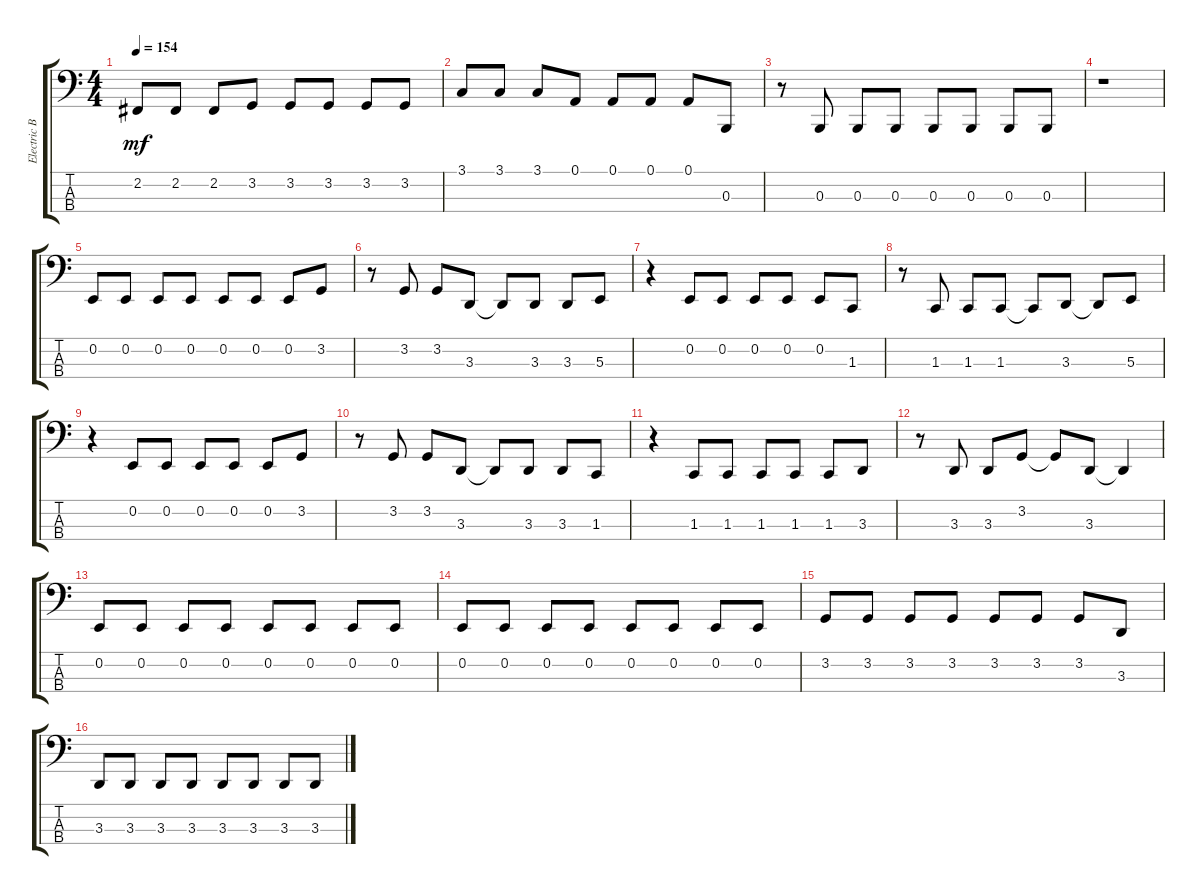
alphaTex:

\track ("Electric Bass" "Electric B") {instrument electricbassfinger}
\staff {score tabs}
\tuning (A1 E1 B0 E0) {hide}
\ts (4 4)
\tempo 154
\clef f4
\ks c
2.2.8{dy mf} 2.2.8 2.2.8 3.2.8 3.2.8 3.2.8 3.2.8 3.2.8 |
3.1.8 3.1.8 3.1.8 0.1.8 0.1.8 0.1.8 0.1.8 0.3.8 |
r.8 0.3.8 0.3.8 0.3.8 0.3.8 0.3.8 0.3.8 0.3.8 |
r.1 |
0.2.8 0.2.8 0.2.8 0.2.8 0.2.8 0.2.8 0.2.8 3.2.8 |
r.8 3.2.8 3.2.8 3.3.8 3.3{t}.8 3.3.8 3.3.8 5.3.8 |
r.4 0.2.8 0.2.8 0.2.8 0.2.8 0.2.8 1.3.8 |
r.8 1.3.8 1.3.8 1.3.8 1.3{t}.8 3.3.8 3.3{t}.8 5.3.8 |
r.4 0.2.8 0.2.8 0.2.8 0.2.8 0.2.8 3.2.8 |
r.8 3.2.8 3.2.8 3.3.8 3.3{t}.8 3.3.8 3.3.8 1.3.8 |
r.4 1.3.8 1.3.8 1.3.8 1.3.8 1.3.8 3.3.8 |
r.8 3.3.8 3.3.8 3.2.8 3.2{t}.8 3.3.8 3.3{t}.4 |
0.2.8 0.2.8 0.2.8 0.2.8 0.2.8 0.2.8 0.2.8 0.2.8 |
0.2.8 0.2.8 0.2.8 0.2.8 0.2.8 0.2.8 0.2.8 0.2.8 |
3.2.8 3.2.8 3.2.8 3.2.8 3.2.8 3.2.8 3.2.8 3.3.8 |
3.3.8 3.3.8 3.3.8 3.3.8 3.3.8 3.3.8 3.3.8 3.3.8
